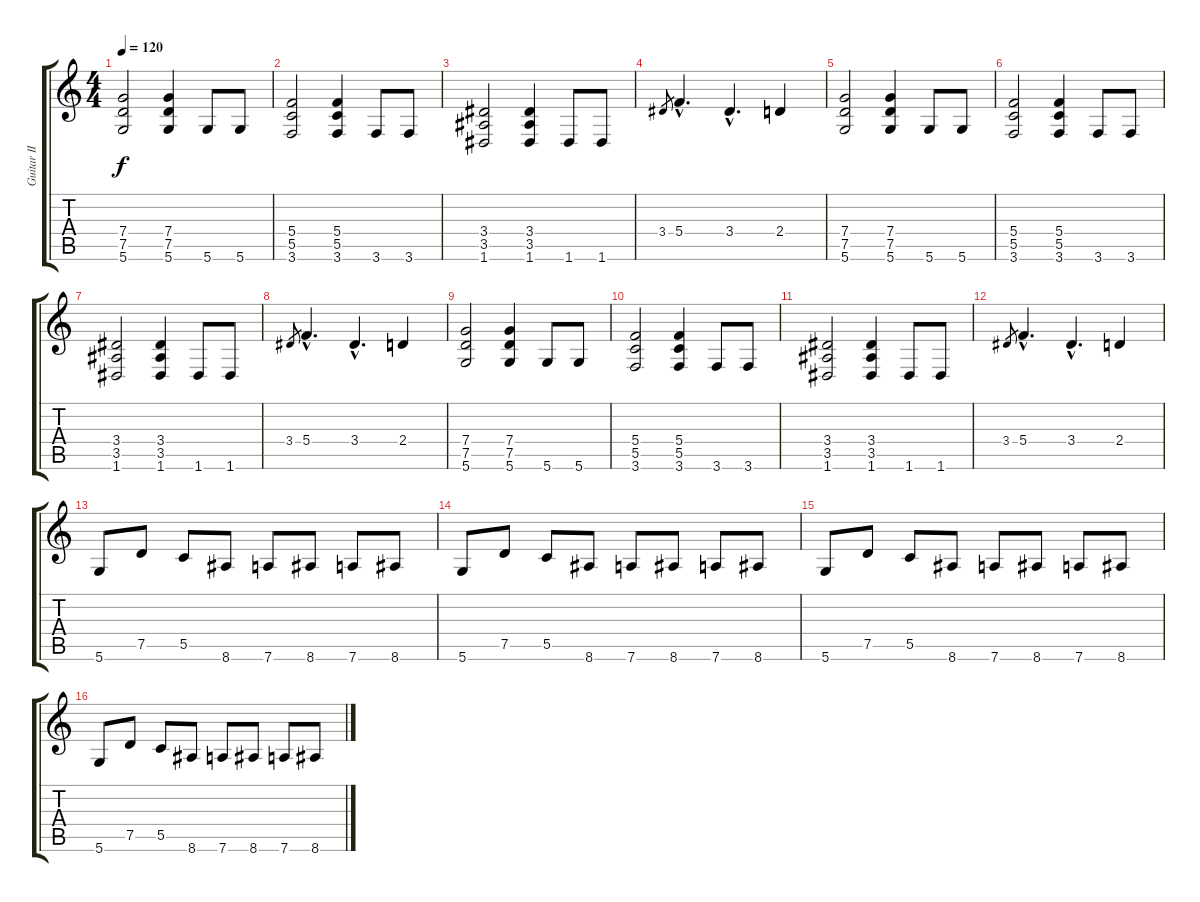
\track ("Guitar II" "Guitar II") {instrument distortionguitar}
\staff {score tabs}
\tuning (D4 A3 F3 C3 G2 D2) {hide}
\ts (4 4)
\tempo 120
\clef g2
\ks c
(7.4 7.5 5.6).2{dy f} (7.4 7.5 5.6).4 5.6.8 5.6.8 |
(5.4 5.5 3.6).2 (5.4 5.5 3.6).4 3.6.8 3.6.8 |
(3.4 3.5 1.6).2 (3.4 3.5 1.6).4 1.6.8 1.6.8 |
3.4.8{gr} 5.4{hac}.4{d} 3.4{hac}.4{d} 2.4.4 |
(7.4 7.5 5.6).2 (7.4 7.5 5.6).4 5.6.8 5.6.8 |
(5.4 5.5 3.6).2 (5.4 5.5 3.6).4 3.6.8 3.6.8 |
(3.4 3.5 1.6).2 (3.4 3.5 1.6).4 1.6.8 1.6.8 |
3.4.8{gr} 5.4{hac}.4{d} 3.4{hac}.4{d} 2.4.4 |
(7.4 7.5 5.6).2 (7.4 7.5 5.6).4 5.6.8 5.6.8 |
(5.4 5.5 3.6).2 (5.4 5.5 3.6).4 3.6.8 3.6.8 |
(3.4 3.5 1.6).2 (3.4 3.5 1.6).4 1.6.8 1.6.8 |
3.4.8{gr} 5.4{hac}.4{d} 3.4{hac}.4{d} 2.4.4 |
5.6.8 7.5.8 5.5.8 8.6.8 7.6.8 8.6.8 7.6.8 8.6.8 |
5.6.8 7.5.8 5.5.8 8.6.8 7.6.8 8.6.8 7.6.8 8.6.8 |
5.6.8 7.5.8 5.5.8 8.6.8 7.6.8 8.6.8 7.6.8 8.6.8 |
5.6.8 7.5.8 5.5.8 8.6.8 7.6.8 8.6.8 7.6.8 8.6.8
